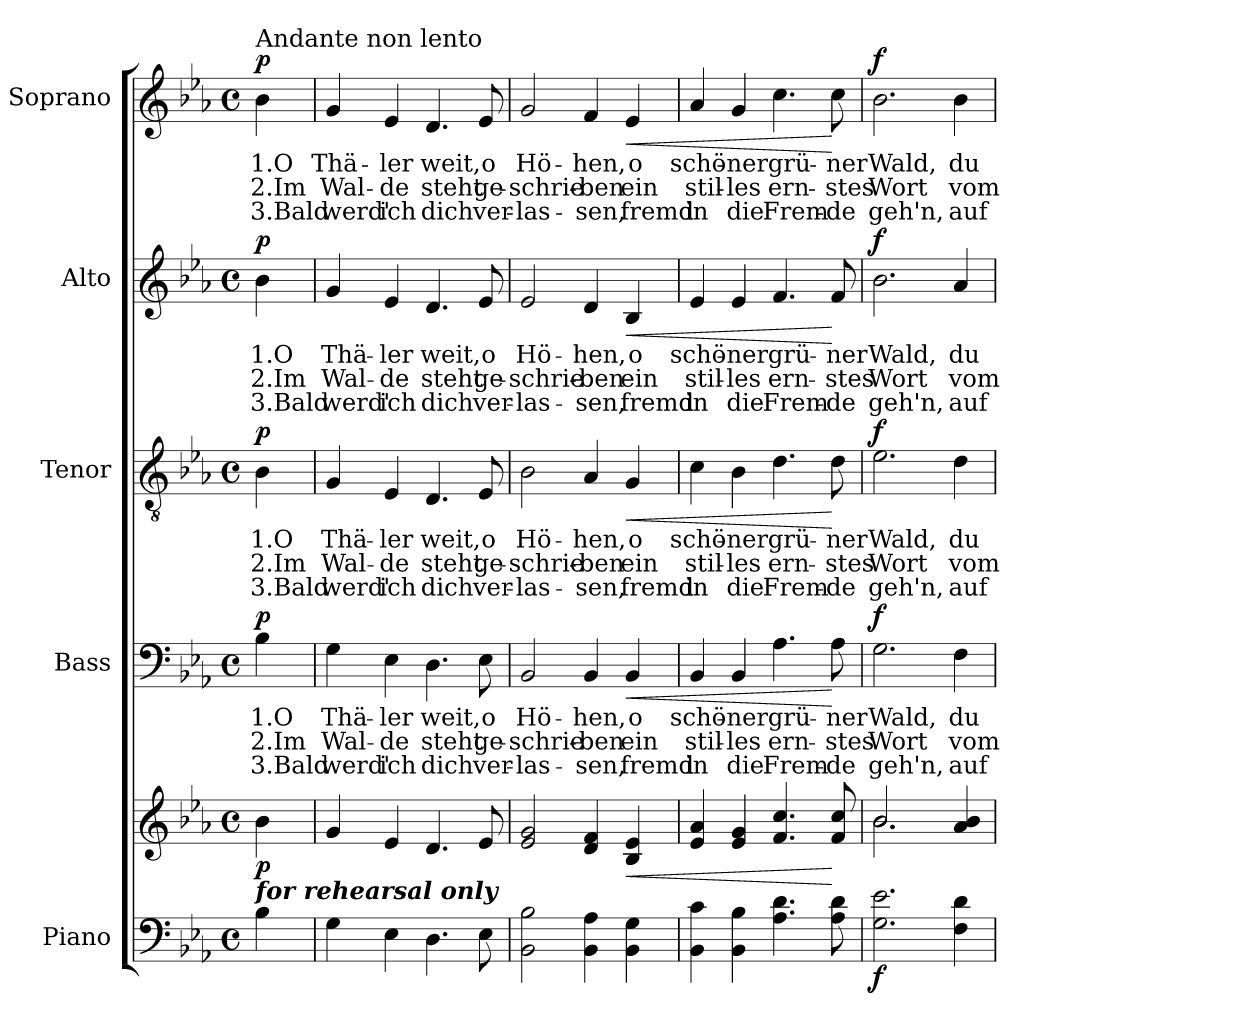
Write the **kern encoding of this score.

**kern	**kern	**dynam	**kern	**text	**text	**text	**dynam	**kern	**text	**text	**text	**dynam	**kern	**text	**text	**text	**dynam	**kern	**text	**text	**text	**dynam
*part5	*part5	*part5	*part4	*part4	*part4	*part4	*part4	*part3	*part3	*part3	*part3	*part3	*part2	*part2	*part2	*part2	*part2	*part1	*part1	*part1	*part1	*part1
*staff6	*staff5	*staff5/6	*staff4	*staff4	*staff4	*staff4	*staff4	*staff3	*staff3	*staff3	*staff3	*staff3	*staff2	*staff2	*staff2	*staff2	*staff2	*staff1	*staff1	*staff1	*staff1	*staff1
*I"Piano	*	*	*I"Bass	*	*	*	*	*I"Tenor	*	*	*	*	*I"Alto	*	*	*	*	*I"Soprano	*	*	*	*
*I'Pno	*	*	*	*	*	*	*	*	*	*	*	*	*	*	*	*	*	*I'Pno	*	*	*	*
*clefF4	*clefG2	*	*clefF4	*	*	*	*	*clefGv2	*	*	*	*	*clefG2	*	*	*	*	*clefG2	*	*	*	*
*k[b-e-a-]	*k[b-e-a-]	*	*k[b-e-a-]	*	*	*	*	*k[b-e-a-]	*	*	*	*	*k[b-e-a-]	*	*	*	*	*k[b-e-a-]	*	*	*	*
*E-:	*E-:	*	*E-:	*	*	*	*	*E-:	*	*	*	*	*E-:	*	*	*	*	*E-:	*	*	*	*
*M4/4	*M4/4	*	*M4/4	*	*	*	*	*M4/4	*	*	*	*	*M4/4	*	*	*	*	*M4/4	*	*	*	*
*met(c)	*met(c)	*	*met(c)	*	*	*	*	*met(c)	*	*	*	*	*met(c)	*	*	*	*	*met(c)	*	*	*	*
*MM96	*MM96	*	*MM96	*	*	*	*	*MM96	*	*	*	*	*MM96	*	*	*	*	*MM96	*	*	*	*
=1	=1	=1	=1	=1	=1	=1	=1	=1	=1	=1	=1	=1	=1	=1	=1	=1	=1	=1	=1	=1	=1	=1
!	!	!	!	!	!	!	!	!	!	!	!	!	!	!	!	!	!	!LO:TX:a:t=Andante non lento	!	!	!	!
!LO:TX:a:Bi:t=for rehearsal only	!	!	!	!	!	!	!	!	!	!	!	!	!	!	!	!	!	!	!	!	!	!
!	!	!LO:DY:b	!	!LO:LY:b	!LO:LY:b	!LO:LY:b	!LO:DY:b	!	!LO:LY:b	!LO:LY:b	!LO:LY:b	!LO:DY:b	!	!LO:LY:b	!LO:LY:b	!LO:LY:b	!LO:DY:b	!	!LO:LY:b	!LO:LY:b	!LO:LY:b	!LO:DY:b
4B-\	4b-\	p	4B-\	1.O	2.Im	3.Bald	p	4B-\	1.O	2.Im	3.Bald	p	4b-\	1.O	2.Im	3.Bald	p	4b-\	1.O	2.Im	3.Bald	p
=2	=2	=2	=2	=2	=2	=2	=2	=2	=2	=2	=2	=2	=2	=2	=2	=2	=2	=2	=2	=2	=2	=2
!	!	!	!	!LO:LY:b	!LO:LY:b	!LO:LY:b	!	!	!LO:LY:b	!LO:LY:b	!LO:LY:b	!	!	!LO:LY:b	!LO:LY:b	!LO:LY:b	!	!	!LO:LY:b	!LO:LY:b	!LO:LY:b	!
4G\	4g/	.	4G\	Thä-	Wal-	werd'	.	4G/	Thä-	Wal-	werd'	.	4g/	Thä-	Wal-	werd'	.	4g/	Thä-	Wal-	werd'	.
!	!	!	!	!LO:LY:b	!LO:LY:b	!LO:LY:b	!	!	!LO:LY:b	!LO:LY:b	!LO:LY:b	!	!	!LO:LY:b	!LO:LY:b	!LO:LY:b	!	!	!LO:LY:b	!LO:LY:b	!LO:LY:b	!
4E-\	4e-/	.	4E-\	-ler	-de	ich	.	4E-/	-ler	-de	ich	.	4e-/	-ler	-de	ich	.	4e-/	-ler	-de	ich	.
!	!	!	!	!LO:LY:b	!LO:LY:b	!LO:LY:b	!	!	!LO:LY:b	!LO:LY:b	!LO:LY:b	!	!	!LO:LY:b	!LO:LY:b	!LO:LY:b	!	!	!LO:LY:b	!LO:LY:b	!LO:LY:b	!
4.D\	4.d/	.	4.D\	weit,	steht	dich	.	4.D/	weit,	steht	dich	.	4.d/	weit,	steht	dich	.	4.d/	weit,	steht	dich	.
!	!	!	!	!LO:LY:b	!LO:LY:b	!LO:LY:b	!	!	!LO:LY:b	!LO:LY:b	!LO:LY:b	!	!	!LO:LY:b	!LO:LY:b	!LO:LY:b	!	!	!LO:LY:b	!LO:LY:b	!LO:LY:b	!
8E-\	8e-/	.	8E-\	o	ge-	ver-	.	8E-/	o	ge-	ver-	.	8e-/	o	ge-	ver-	.	8e-/	o	ge-	ver-	.
=3	=3	=3	=3	=3	=3	=3	=3	=3	=3	=3	=3	=3	=3	=3	=3	=3	=3	=3	=3	=3	=3	=3
!	!	!	!	!LO:LY:b	!LO:LY:b	!LO:LY:b	!	!	!LO:LY:b	!LO:LY:b	!LO:LY:b	!	!	!LO:LY:b	!LO:LY:b	!LO:LY:b	!	!	!LO:LY:b	!LO:LY:b	!LO:LY:b	!
2BB-\ 2B-\	2e-/ 2g/	.	2BB-/	Hö-	-schrie-	-las-	.	2B-\	Hö-	-schrie-	-las-	.	2e-/	Hö-	-schrie-	-las-	.	2g/	Hö-	-schrie-	-las-	.
!	!	!	!	!LO:LY:b	!LO:LY:b	!LO:LY:b	!	!	!LO:LY:b	!LO:LY:b	!LO:LY:b	!	!	!LO:LY:b	!LO:LY:b	!LO:LY:b	!	!	!LO:LY:b	!LO:LY:b	!LO:LY:b	!
4BB-\ 4A-\	4d/ 4f/	.	4BB-/	-hen,	-ben	-sen,	.	4A-/	-hen,	-ben	-sen,	.	4d/	-hen,	-ben	-sen,	.	4f/	-hen,	-ben	-sen,	.
!	!	!LO:HP:b	!	!LO:LY:b	!LO:LY:b	!LO:LY:b	!LO:HP:b	!	!LO:LY:b	!LO:LY:b	!LO:LY:b	!LO:HP:b	!	!LO:LY:b	!LO:LY:b	!LO:LY:b	!LO:HP:b	!	!LO:LY:b	!LO:LY:b	!LO:LY:b	!LO:HP:b
4BB-\ 4G\	4B-/ 4e-/	<	4BB-/	o	ein	fremd	<	4G/	o	ein	fremd	<	4B-/	o	ein	fremd	<	4e-/	o	ein	fremd	<
=4	=4	=4	=4	=4	=4	=4	=4	=4	=4	=4	=4	=4	=4	=4	=4	=4	=4	=4	=4	=4	=4	=4
!	!	!	!	!LO:LY:b	!LO:LY:b	!LO:LY:b	!	!	!LO:LY:b	!LO:LY:b	!LO:LY:b	!	!	!LO:LY:b	!LO:LY:b	!LO:LY:b	!	!	!LO:LY:b	!LO:LY:b	!LO:LY:b	!
4BB-\ 4c\	4e-/ 4a-/	.	4BB-/	schö-	stil-	in	.	4c\	schö-	stil-	in	.	4e-/	schö-	stil-	in	.	4a-/	schö-	stil-	in	.
!	!	!	!	!LO:LY:b	!LO:LY:b	!LO:LY:b	!	!	!LO:LY:b	!LO:LY:b	!LO:LY:b	!	!	!LO:LY:b	!LO:LY:b	!LO:LY:b	!	!	!LO:LY:b	!LO:LY:b	!LO:LY:b	!
4BB-\ 4B-\	4e-/ 4g/	.	4BB-/	-ner	-les	die	.	4B-\	-ner	-les	die	.	4e-/	-ner	-les	die	.	4g/	-ner	-les	die	.
!	!	!	!	!LO:LY:b	!LO:LY:b	!LO:LY:b	!	!	!LO:LY:b	!LO:LY:b	!LO:LY:b	!	!	!LO:LY:b	!LO:LY:b	!LO:LY:b	!	!	!LO:LY:b	!LO:LY:b	!LO:LY:b	!
4.A-\ 4.d\	4.f/ 4.cc/	.	4.A-\	grü-	ern-	Frem-	.	4.d\	grü-	ern-	Frem-	.	4.f/	grü-	ern-	Frem-	.	4.cc\	grü-	ern-	Frem-	.
!	!	!	!	!LO:LY:b	!LO:LY:b	!LO:LY:b	!	!	!LO:LY:b	!LO:LY:b	!LO:LY:b	!	!	!LO:LY:b	!LO:LY:b	!LO:LY:b	!	!	!LO:LY:b	!LO:LY:b	!LO:LY:b	!
8A-\ 8d\	8f/ 8cc/	[	8A-\	-ner	-stes	-de	[	8d\	-ner	-stes	-de	[	8f/	-ner	-stes	-de	[	8cc\	-ner	-stes	-de	[
=5	=5	=5	=5	=5	=5	=5	=5	=5	=5	=5	=5	=5	=5	=5	=5	=5	=5	=5	=5	=5	=5	=5
*	*^	*	*	*	*	*	*	*	*	*	*	*	*	*	*	*	*	*	*	*	*	*
!	!	!	!LO:DY:b=2	!	!LO:LY:b	!LO:LY:b	!LO:LY:b	!LO:DY:b	!	!LO:LY:b	!LO:LY:b	!LO:LY:b	!LO:DY:b	!	!LO:LY:b	!LO:LY:b	!LO:LY:b	!LO:DY:b	!	!LO:LY:b	!LO:LY:b	!LO:LY:b	!LO:DY:b
2.G\ 2.e-\	2.b-\	2.b-/	f	2.G\	Wald,	Wort	geh'n,	f	2.e-\	Wald,	Wort	geh'n,	f	2.b-\	Wald,	Wort	geh'n,	f	2.b-\	Wald,	Wort	geh'n,	f
!	!	!	!	!	!LO:LY:b	!LO:LY:b	!LO:LY:b	!	!	!LO:LY:b	!LO:LY:b	!LO:LY:b	!	!	!LO:LY:b	!LO:LY:b	!LO:LY:b	!	!	!LO:LY:b	!LO:LY:b	!LO:LY:b	!
4F\ 4d\	4a-/ 4b-/	4ryy	.	4F\	du	vom	auf	.	4d\	du	vom	auf	.	4a-/	du	vom	auf	.	4b-\	du	vom	auf	.
*	*v	*v	*	*	*	*	*	*	*	*	*	*	*	*	*	*	*	*	*	*	*	*	*
=	=	=	=	=	=	=	=	=	=	=	=	=	=	=	=	=	=	=	=	=	=	=
*-	*-	*-	*-	*-	*-	*-	*-	*-	*-	*-	*-	*-	*-	*-	*-	*-	*-	*-	*-	*-	*-	*-
